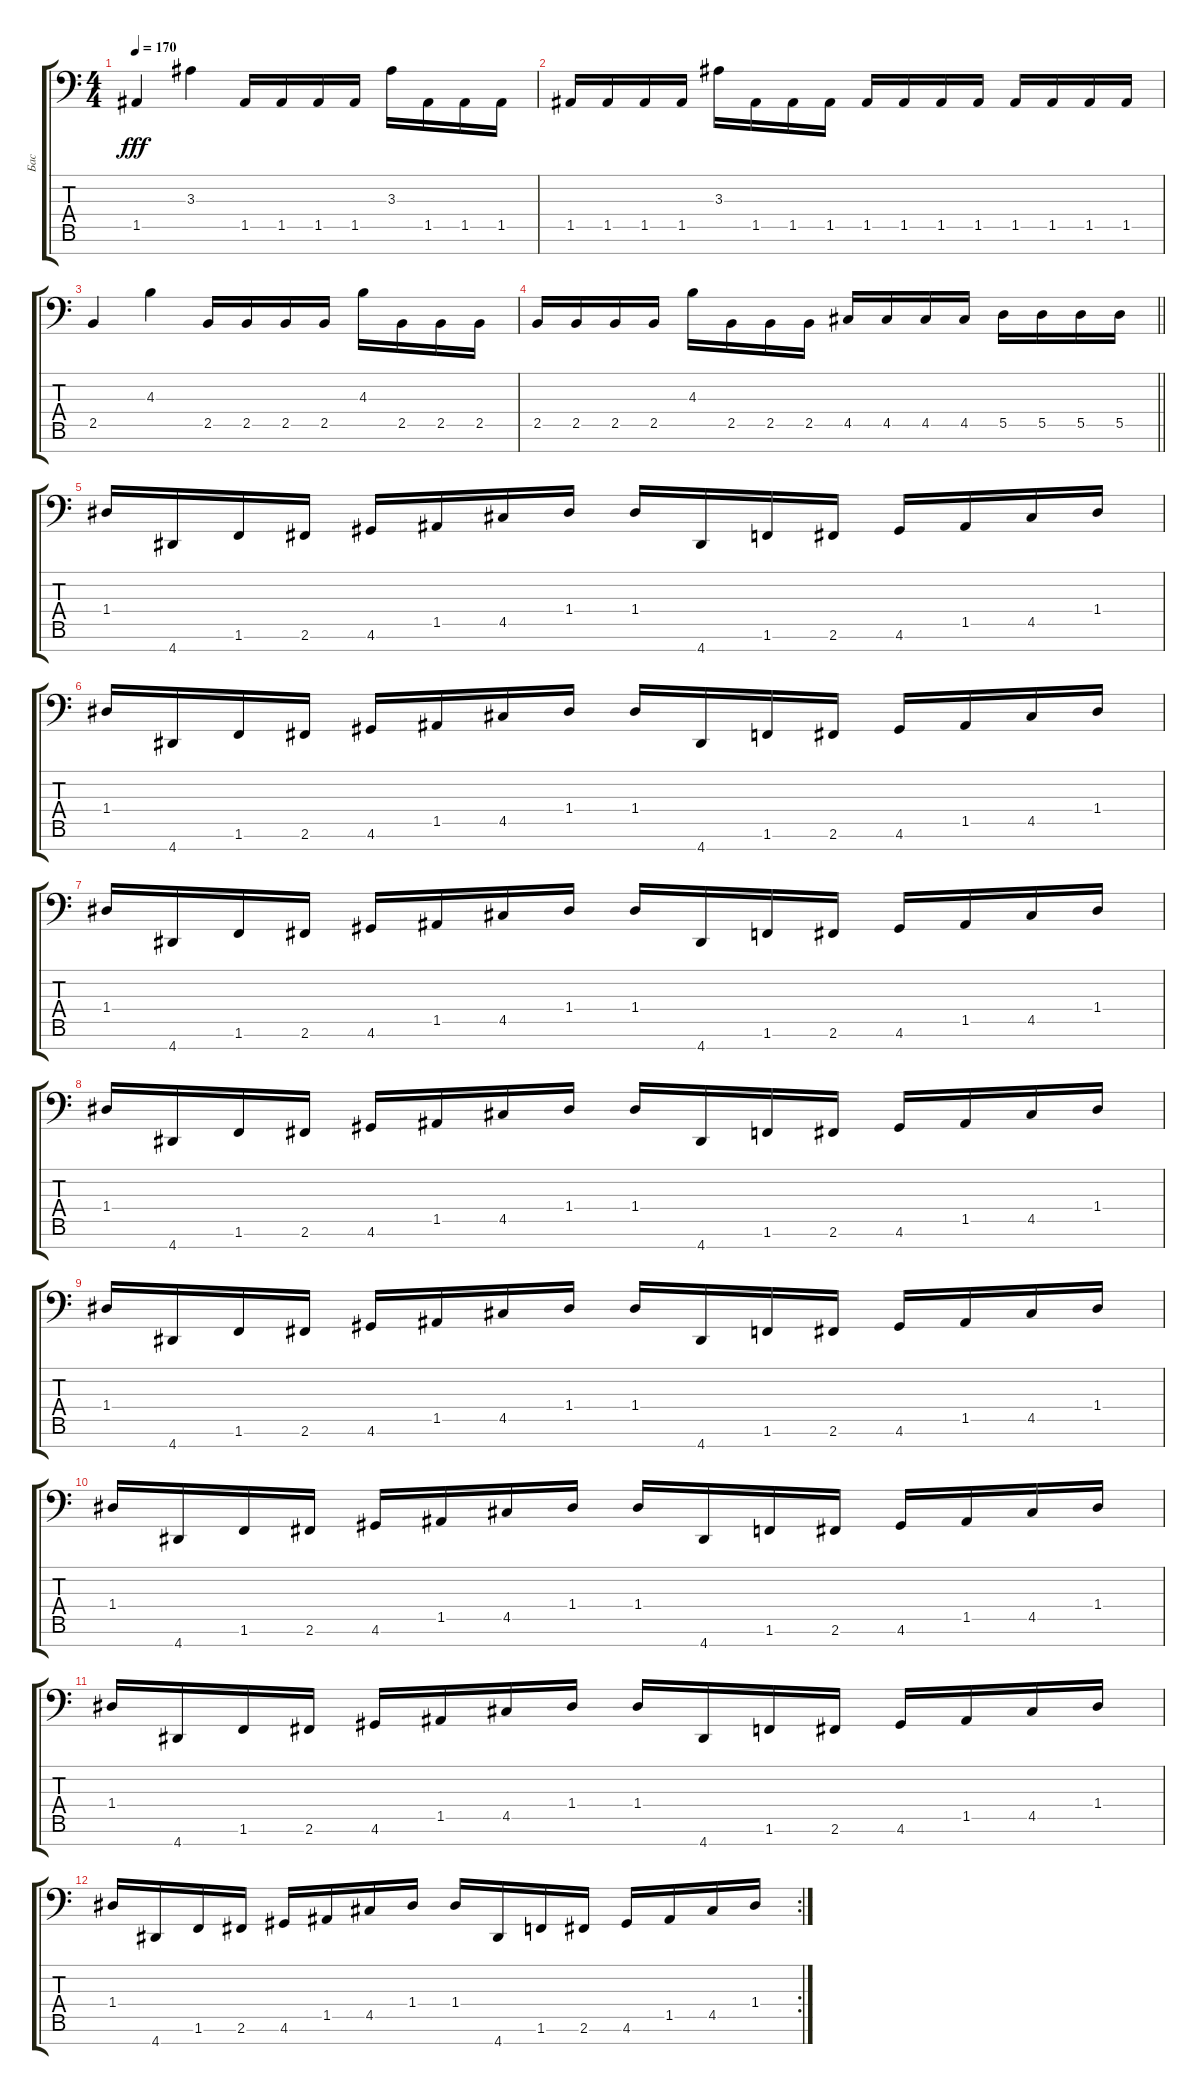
\track ("Бас" "Бас") {instrument electricbassfinger}
\staff {score tabs}
\tuning (E3 B2 G2 D2 A1 E1 B0) {hide}
\ts (4 4)
\tempo 170
\clef f4
\ks c
1.5.4{dy fff} 3.3.4 1.5.16 1.5.16 1.5.16 1.5.16 3.3.16 1.5.16 1.5.16 1.5.16 |
1.5.16 1.5.16 1.5.16 1.5.16 3.3.16 1.5.16 1.5.16 1.5.16 1.5.16 1.5.16 1.5.16 1.5.16 1.5.16 1.5.16 1.5.16 1.5.16 |
2.5.4 4.3.4 2.5.16 2.5.16 2.5.16 2.5.16 4.3.16 2.5.16 2.5.16 2.5.16 |
\barLineRight lightlight
2.5.16 2.5.16 2.5.16 2.5.16 4.3.16 2.5.16 2.5.16 2.5.16 4.5.16 4.5.16 4.5.16 4.5.16 5.5.16 5.5.16 5.5.16 5.5.16 |
1.4.16 4.7.16 1.6.16 2.6.16 4.6.16 1.5.16 4.5.16 1.4.16 1.4.16 4.7.16 1.6.16 2.6.16 4.6.16 1.5.16 4.5.16 1.4.16 |
1.4.16 4.7.16 1.6.16 2.6.16 4.6.16 1.5.16 4.5.16 1.4.16 1.4.16 4.7.16 1.6.16 2.6.16 4.6.16 1.5.16 4.5.16 1.4.16 |
1.4.16 4.7.16 1.6.16 2.6.16 4.6.16 1.5.16 4.5.16 1.4.16 1.4.16 4.7.16 1.6.16 2.6.16 4.6.16 1.5.16 4.5.16 1.4.16 |
1.4.16 4.7.16 1.6.16 2.6.16 4.6.16 1.5.16 4.5.16 1.4.16 1.4.16 4.7.16 1.6.16 2.6.16 4.6.16 1.5.16 4.5.16 1.4.16 |
1.4.16 4.7.16 1.6.16 2.6.16 4.6.16 1.5.16 4.5.16 1.4.16 1.4.16 4.7.16 1.6.16 2.6.16 4.6.16 1.5.16 4.5.16 1.4.16 |
1.4.16 4.7.16 1.6.16 2.6.16 4.6.16 1.5.16 4.5.16 1.4.16 1.4.16 4.7.16 1.6.16 2.6.16 4.6.16 1.5.16 4.5.16 1.4.16 |
1.4.16 4.7.16 1.6.16 2.6.16 4.6.16 1.5.16 4.5.16 1.4.16 1.4.16 4.7.16 1.6.16 2.6.16 4.6.16 1.5.16 4.5.16 1.4.16 |
\rc 2
1.4.16 4.7.16 1.6.16 2.6.16 4.6.16 1.5.16 4.5.16 1.4.16 1.4.16 4.7.16 1.6.16 2.6.16 4.6.16 1.5.16 4.5.16 1.4.16
